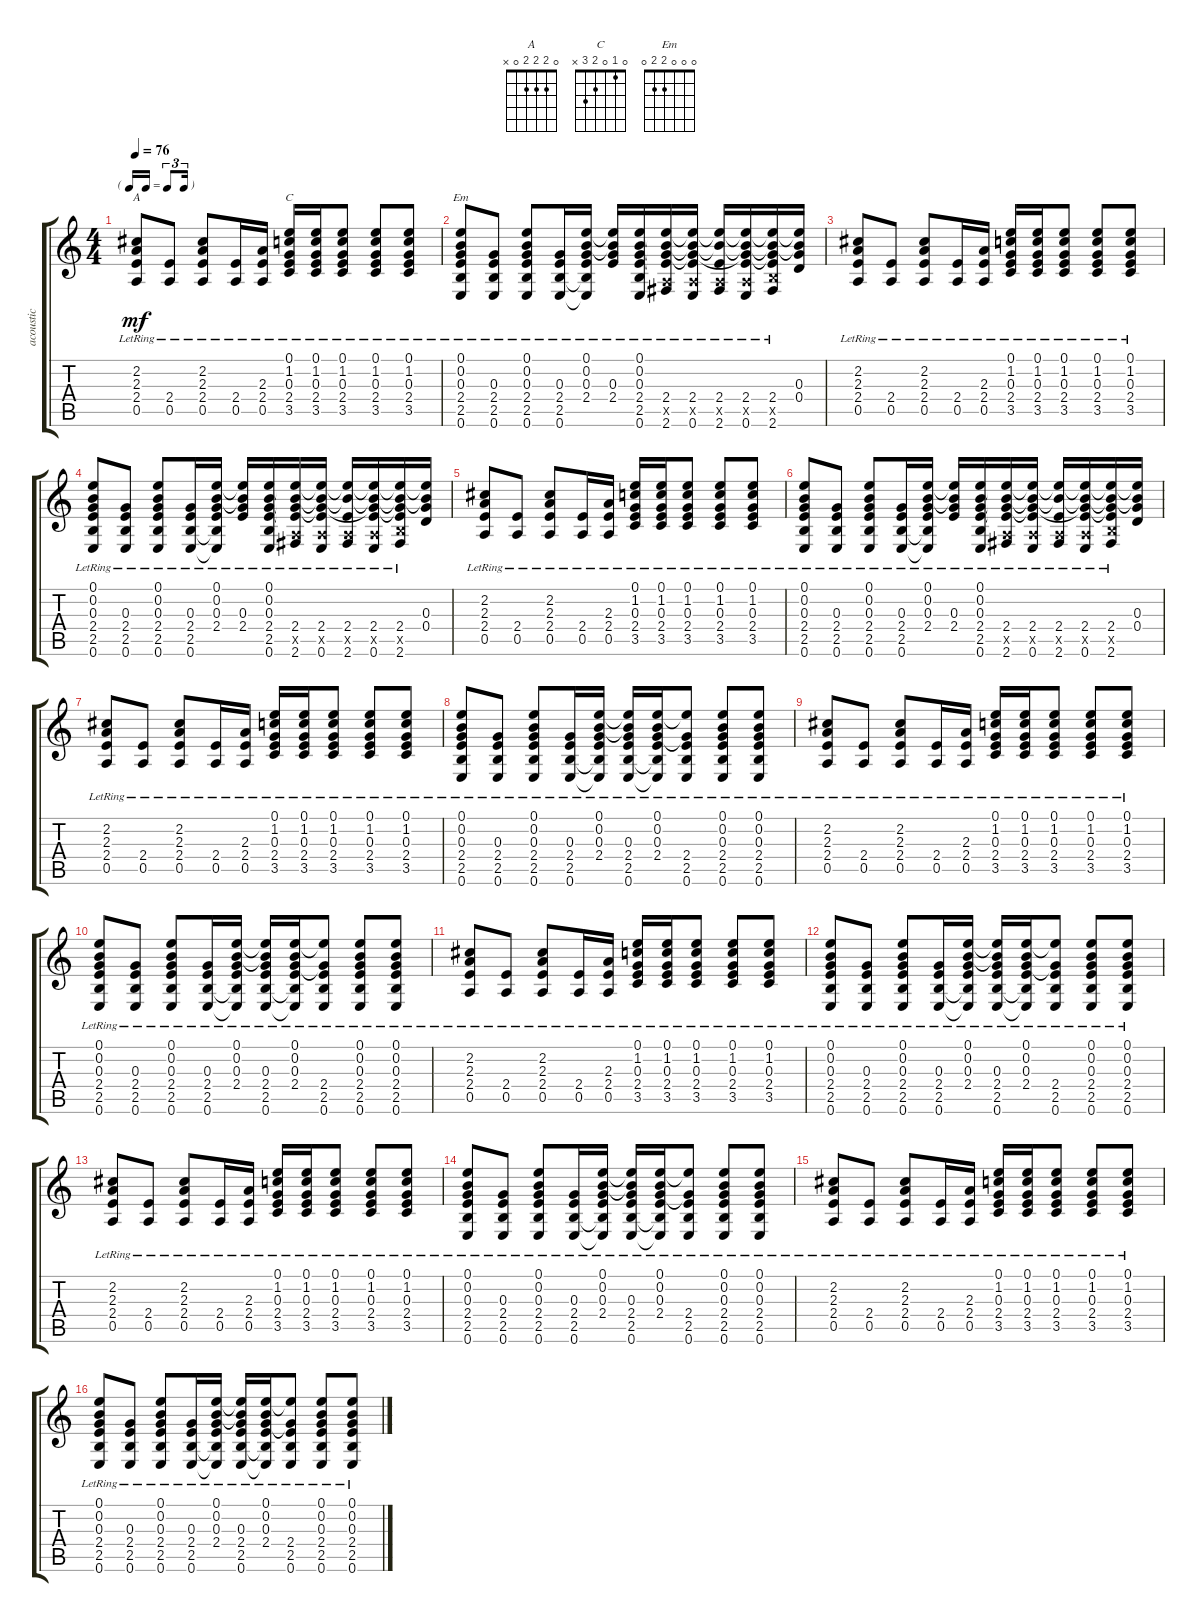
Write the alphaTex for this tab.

\track ("acoustic" "acoustic") {instrument acousticguitarsteel}
\staff {score tabs}
\tuning (E4 B3 G3 D3 A2 E2) {hide}
\chord ("A" 0 2 2 2 0 x)
\chord ("C" 0 1 0 2 3 x)
\chord ("Em" 0 0 0 2 2 0)
\ts (4 4)
\tf triplet16th
\tempo 76
\clef g2
\ks c
(2.2{lr} 2.3{lr} 2.4{lr} 0.5{lr}).8{ch "A" dy mf} (2.4{lr} 0.5{lr}).8 (2.2{lr} 2.3{lr} 2.4{lr} 0.5{lr}).8 (2.4{lr} 0.5{lr}).16 (2.3{lr} 2.4{lr} 0.5{lr}).16 (0.1{lr} 1.2{lr} 0.3{lr} 2.4{lr} 3.5{lr}).16{ch "C"} (0.1{lr} 1.2{lr} 0.3{lr} 2.4{lr} 3.5{lr}).16 (0.1{lr} 1.2{lr} 0.3{lr} 2.4{lr} 3.5{lr}).8 (0.1{lr} 1.2{lr} 0.3{lr} 2.4{lr} 3.5{lr}).8 (0.1{lr} 1.2{lr} 0.3{lr} 2.4{lr} 3.5{lr}).8 |
(0.1{lr} 0.2{lr} 0.3{lr} 2.4{lr} 2.5{lr} 0.6{lr}).8{ch "Em"} (0.3{lr} 2.4{lr} 2.5{lr} 0.6{lr}).8 (0.1{lr} 0.2{lr} 0.3{lr} 2.4{lr} 2.5{lr} 0.6{lr}).8 (0.3{lr} 2.4{lr} 2.5{lr} 0.6{lr}).16 (0.1{lr} 0.2{lr} 0.3{lr} 2.4{lr} 2.5{t} 0.6{t}).16 (0.1{t} 0.2{t} 0.3{lr} 2.4{lr}).16 (0.1{lr} 0.2{lr} 0.3{lr} 2.4{lr} 2.5{lr} 0.6{lr}).16 (0.1{t} 0.2{t} 0.3{t} 2.4{lr} 0.5{x} 2.6{lr}).16 (0.1{t} 0.2{t} 0.3{t} 2.4{lr} 0.5{x} 0.6{lr}).16 (0.1{t} 0.2{t} 2.4{lr} 0.5{x} 2.6{lr}).16 (0.1{t} 0.2{t} 0.3{t} 2.4{lr} 0.5{x} 0.6{lr}).16 (0.1{t} 0.2{t} 0.3{t} 2.4{lr} 2.5{x} 2.6{lr}).16 (0.1{t} 0.2{t} 0.3 0.4).16 |
(2.2{lr} 2.3{lr} 2.4{lr} 0.5{lr}).8 (2.4{lr} 0.5{lr}).8 (2.2{lr} 2.3{lr} 2.4{lr} 0.5{lr}).8 (2.4{lr} 0.5{lr}).16 (2.3{lr} 2.4{lr} 0.5{lr}).16 (0.1{lr} 1.2{lr} 0.3{lr} 2.4{lr} 3.5{lr}).16 (0.1{lr} 1.2{lr} 0.3{lr} 2.4{lr} 3.5{lr}).16 (0.1{lr} 1.2{lr} 0.3{lr} 2.4{lr} 3.5{lr}).8 (0.1{lr} 1.2{lr} 0.3{lr} 2.4{lr} 3.5{lr}).8 (0.1{lr} 1.2{lr} 0.3{lr} 2.4{lr} 3.5{lr}).8 |
(0.1{lr} 0.2{lr} 0.3{lr} 2.4{lr} 2.5{lr} 0.6{lr}).8 (0.3{lr} 2.4{lr} 2.5{lr} 0.6{lr}).8 (0.1{lr} 0.2{lr} 0.3{lr} 2.4{lr} 2.5{lr} 0.6{lr}).8 (0.3{lr} 2.4{lr} 2.5{lr} 0.6{lr}).16 (0.1{lr} 0.2{lr} 0.3{lr} 2.4{lr} 2.5{t} 0.6{t}).16 (0.1{t} 0.2{t} 0.3{lr} 2.4{lr}).16 (0.1{lr} 0.2{lr} 0.3{lr} 2.4{lr} 2.5{lr} 0.6{lr}).16 (0.1{t} 0.2{t} 0.3{t} 2.4{lr} 0.5{x} 2.6{lr}).16 (0.1{t} 0.2{t} 0.3{t} 2.4{lr} 0.5{x} 0.6{lr}).16 (0.1{t} 0.2{t} 2.4{lr} 0.5{x} 2.6{lr}).16 (0.1{t} 0.2{t} 0.3{t} 2.4{lr} 0.5{x} 0.6{lr}).16 (0.1{t} 0.2{t} 0.3{t} 2.4{lr} 2.5{x} 2.6{lr}).16 (0.1{t} 0.2{t} 0.3 0.4).16 |
(2.2{lr} 2.3{lr} 2.4{lr} 0.5{lr}).8 (2.4{lr} 0.5{lr}).8 (2.2{lr} 2.3{lr} 2.4{lr} 0.5{lr}).8 (2.4{lr} 0.5{lr}).16 (2.3{lr} 2.4{lr} 0.5{lr}).16 (0.1{lr} 1.2{lr} 0.3{lr} 2.4{lr} 3.5{lr}).16 (0.1{lr} 1.2{lr} 0.3{lr} 2.4{lr} 3.5{lr}).16 (0.1{lr} 1.2{lr} 0.3{lr} 2.4{lr} 3.5{lr}).8 (0.1{lr} 1.2{lr} 0.3{lr} 2.4{lr} 3.5{lr}).8 (0.1{lr} 1.2{lr} 0.3{lr} 2.4{lr} 3.5{lr}).8 |
(0.1{lr} 0.2{lr} 0.3{lr} 2.4{lr} 2.5{lr} 0.6{lr}).8 (0.3{lr} 2.4{lr} 2.5{lr} 0.6{lr}).8 (0.1{lr} 0.2{lr} 0.3{lr} 2.4{lr} 2.5{lr} 0.6{lr}).8 (0.3{lr} 2.4{lr} 2.5{lr} 0.6{lr}).16 (0.1{lr} 0.2{lr} 0.3{lr} 2.4{lr} 2.5{t} 0.6{t}).16 (0.1{t} 0.2{t} 0.3{lr} 2.4{lr}).16 (0.1{lr} 0.2{lr} 0.3{lr} 2.4{lr} 2.5{lr} 0.6{lr}).16 (0.1{t} 0.2{t} 0.3{t} 2.4{lr} 0.5{x} 2.6{lr}).16 (0.1{t} 0.2{t} 0.3{t} 2.4{lr} 0.5{x} 0.6{lr}).16 (0.1{t} 0.2{t} 2.4{lr} 0.5{x} 2.6{lr}).16 (0.1{t} 0.2{t} 0.3{t} 2.4{lr} 0.5{x} 0.6{lr}).16 (0.1{t} 0.2{t} 0.3{t} 2.4{lr} 2.5{x} 2.6{lr}).16 (0.1{t} 0.2{t} 0.3 0.4).16 |
(2.2{lr} 2.3{lr} 2.4{lr} 0.5{lr}).8 (2.4{lr} 0.5{lr}).8 (2.2{lr} 2.3{lr} 2.4{lr} 0.5{lr}).8 (2.4{lr} 0.5{lr}).16 (2.3{lr} 2.4{lr} 0.5{lr}).16 (0.1{lr} 1.2{lr} 0.3{lr} 2.4{lr} 3.5{lr}).16 (0.1{lr} 1.2{lr} 0.3{lr} 2.4{lr} 3.5{lr}).16 (0.1{lr} 1.2{lr} 0.3{lr} 2.4{lr} 3.5{lr}).8 (0.1{lr} 1.2{lr} 0.3{lr} 2.4{lr} 3.5{lr}).8 (0.1{lr} 1.2{lr} 0.3{lr} 2.4{lr} 3.5{lr}).8 |
(0.1{lr} 0.2{lr} 0.3{lr} 2.4{lr} 2.5{lr} 0.6{lr}).8 (0.3{lr} 2.4{lr} 2.5{lr} 0.6{lr}).8 (0.1{lr} 0.2{lr} 0.3{lr} 2.4{lr} 2.5{lr} 0.6{lr}).8 (0.3{lr} 2.4{lr} 2.5{lr} 0.6{lr}).16 (0.1{lr} 0.2{lr} 0.3{lr} 2.4{lr} 2.5{t} 0.6{t}).16 (0.1{t} 0.2{t} 0.3{lr} 2.4{lr} 2.5{lr} 0.6{lr}).16 (0.1{lr} 0.2{lr} 0.3{lr} 2.4{lr} 2.5{t} 0.6{t}).16 (0.1{t} 0.3{t} 2.4{lr} 2.5{lr} 0.6{lr}).8 (0.1{lr} 0.2{lr} 0.3{lr} 2.4{lr} 2.5{lr} 0.6{lr}).8 (0.1{lr} 0.2{lr} 0.3{lr} 2.4{lr} 2.5{lr} 0.6{lr}).8 |
(2.2{lr} 2.3{lr} 2.4{lr} 0.5{lr}).8 (2.4{lr} 0.5{lr}).8 (2.2{lr} 2.3{lr} 2.4{lr} 0.5{lr}).8 (2.4{lr} 0.5{lr}).16 (2.3{lr} 2.4{lr} 0.5{lr}).16 (0.1{lr} 1.2{lr} 0.3{lr} 2.4{lr} 3.5{lr}).16 (0.1{lr} 1.2{lr} 0.3{lr} 2.4{lr} 3.5{lr}).16 (0.1{lr} 1.2{lr} 0.3{lr} 2.4{lr} 3.5{lr}).8 (0.1{lr} 1.2{lr} 0.3{lr} 2.4{lr} 3.5{lr}).8 (0.1{lr} 1.2{lr} 0.3{lr} 2.4{lr} 3.5{lr}).8 |
(0.1{lr} 0.2{lr} 0.3{lr} 2.4{lr} 2.5{lr} 0.6{lr}).8 (0.3{lr} 2.4{lr} 2.5{lr} 0.6{lr}).8 (0.1{lr} 0.2{lr} 0.3{lr} 2.4{lr} 2.5{lr} 0.6{lr}).8 (0.3{lr} 2.4{lr} 2.5{lr} 0.6{lr}).16 (0.1{lr} 0.2{lr} 0.3{lr} 2.4{lr} 2.5{t} 0.6{t}).16 (0.1{t} 0.2{t} 0.3{lr} 2.4{lr} 2.5{lr} 0.6{lr}).16 (0.1{lr} 0.2{lr} 0.3{lr} 2.4{lr} 2.5{t} 0.6{t}).16 (0.1{t} 0.3{t} 2.4{lr} 2.5{lr} 0.6{lr}).8 (0.1{lr} 0.2{lr} 0.3{lr} 2.4{lr} 2.5{lr} 0.6{lr}).8 (0.1{lr} 0.2{lr} 0.3{lr} 2.4{lr} 2.5{lr} 0.6{lr}).8 |
(2.2{lr} 2.3{lr} 2.4{lr} 0.5{lr}).8 (2.4{lr} 0.5{lr}).8 (2.2{lr} 2.3{lr} 2.4{lr} 0.5{lr}).8 (2.4{lr} 0.5{lr}).16 (2.3{lr} 2.4{lr} 0.5{lr}).16 (0.1{lr} 1.2{lr} 0.3{lr} 2.4{lr} 3.5{lr}).16 (0.1{lr} 1.2{lr} 0.3{lr} 2.4{lr} 3.5{lr}).16 (0.1{lr} 1.2{lr} 0.3{lr} 2.4{lr} 3.5{lr}).8 (0.1{lr} 1.2{lr} 0.3{lr} 2.4{lr} 3.5{lr}).8 (0.1{lr} 1.2{lr} 0.3{lr} 2.4{lr} 3.5{lr}).8 |
(0.1{lr} 0.2{lr} 0.3{lr} 2.4{lr} 2.5{lr} 0.6{lr}).8 (0.3{lr} 2.4{lr} 2.5{lr} 0.6{lr}).8 (0.1{lr} 0.2{lr} 0.3{lr} 2.4{lr} 2.5{lr} 0.6{lr}).8 (0.3{lr} 2.4{lr} 2.5{lr} 0.6{lr}).16 (0.1{lr} 0.2{lr} 0.3{lr} 2.4{lr} 2.5{t} 0.6{t}).16 (0.1{t} 0.2{t} 0.3{lr} 2.4{lr} 2.5{lr} 0.6{lr}).16 (0.1{lr} 0.2{lr} 0.3{lr} 2.4{lr} 2.5{t} 0.6{t}).16 (0.1{t} 0.3{t} 2.4{lr} 2.5{lr} 0.6{lr}).8 (0.1{lr} 0.2{lr} 0.3{lr} 2.4{lr} 2.5{lr} 0.6{lr}).8 (0.1{lr} 0.2{lr} 0.3{lr} 2.4{lr} 2.5{lr} 0.6{lr}).8 |
(2.2{lr} 2.3{lr} 2.4{lr} 0.5{lr}).8 (2.4{lr} 0.5{lr}).8 (2.2{lr} 2.3{lr} 2.4{lr} 0.5{lr}).8 (2.4{lr} 0.5{lr}).16 (2.3{lr} 2.4{lr} 0.5{lr}).16 (0.1{lr} 1.2{lr} 0.3{lr} 2.4{lr} 3.5{lr}).16 (0.1{lr} 1.2{lr} 0.3{lr} 2.4{lr} 3.5{lr}).16 (0.1{lr} 1.2{lr} 0.3{lr} 2.4{lr} 3.5{lr}).8 (0.1{lr} 1.2{lr} 0.3{lr} 2.4{lr} 3.5{lr}).8 (0.1{lr} 1.2{lr} 0.3{lr} 2.4{lr} 3.5{lr}).8 |
(0.1{lr} 0.2{lr} 0.3{lr} 2.4{lr} 2.5{lr} 0.6{lr}).8 (0.3{lr} 2.4{lr} 2.5{lr} 0.6{lr}).8 (0.1{lr} 0.2{lr} 0.3{lr} 2.4{lr} 2.5{lr} 0.6{lr}).8 (0.3{lr} 2.4{lr} 2.5{lr} 0.6{lr}).16 (0.1{lr} 0.2{lr} 0.3{lr} 2.4{lr} 2.5{t} 0.6{t}).16 (0.1{t} 0.2{t} 0.3{lr} 2.4{lr} 2.5{lr} 0.6{lr}).16 (0.1{lr} 0.2{lr} 0.3{lr} 2.4{lr} 2.5{t} 0.6{t}).16 (0.1{t} 0.3{t} 2.4{lr} 2.5{lr} 0.6{lr}).8 (0.1{lr} 0.2{lr} 0.3{lr} 2.4{lr} 2.5{lr} 0.6{lr}).8 (0.1{lr} 0.2{lr} 0.3{lr} 2.4{lr} 2.5{lr} 0.6{lr}).8 |
(2.2{lr} 2.3{lr} 2.4{lr} 0.5{lr}).8 (2.4{lr} 0.5{lr}).8 (2.2{lr} 2.3{lr} 2.4{lr} 0.5{lr}).8 (2.4{lr} 0.5{lr}).16 (2.3{lr} 2.4{lr} 0.5{lr}).16 (0.1{lr} 1.2{lr} 0.3{lr} 2.4{lr} 3.5{lr}).16 (0.1{lr} 1.2{lr} 0.3{lr} 2.4{lr} 3.5{lr}).16 (0.1{lr} 1.2{lr} 0.3{lr} 2.4{lr} 3.5{lr}).8 (0.1{lr} 1.2{lr} 0.3{lr} 2.4{lr} 3.5{lr}).8 (0.1{lr} 1.2{lr} 0.3{lr} 2.4{lr} 3.5{lr}).8 |
(0.1{lr} 0.2{lr} 0.3{lr} 2.4{lr} 2.5{lr} 0.6{lr}).8 (0.3{lr} 2.4{lr} 2.5{lr} 0.6{lr}).8 (0.1{lr} 0.2{lr} 0.3{lr} 2.4{lr} 2.5{lr} 0.6{lr}).8 (0.3{lr} 2.4{lr} 2.5{lr} 0.6{lr}).16 (0.1{lr} 0.2{lr} 0.3{lr} 2.4{lr} 2.5{t} 0.6{t}).16 (0.1{t} 0.2{t} 0.3{lr} 2.4{lr} 2.5{lr} 0.6{lr}).16 (0.1{lr} 0.2{lr} 0.3{lr} 2.4{lr} 2.5{t} 0.6{t}).16 (0.1{t} 0.3{t} 2.4{lr} 2.5{lr} 0.6{lr}).8 (0.1{lr} 0.2{lr} 0.3{lr} 2.4{lr} 2.5{lr} 0.6{lr}).8 (0.1{lr} 0.2{lr} 0.3{lr} 2.4{lr} 2.5{lr} 0.6{lr}).8
